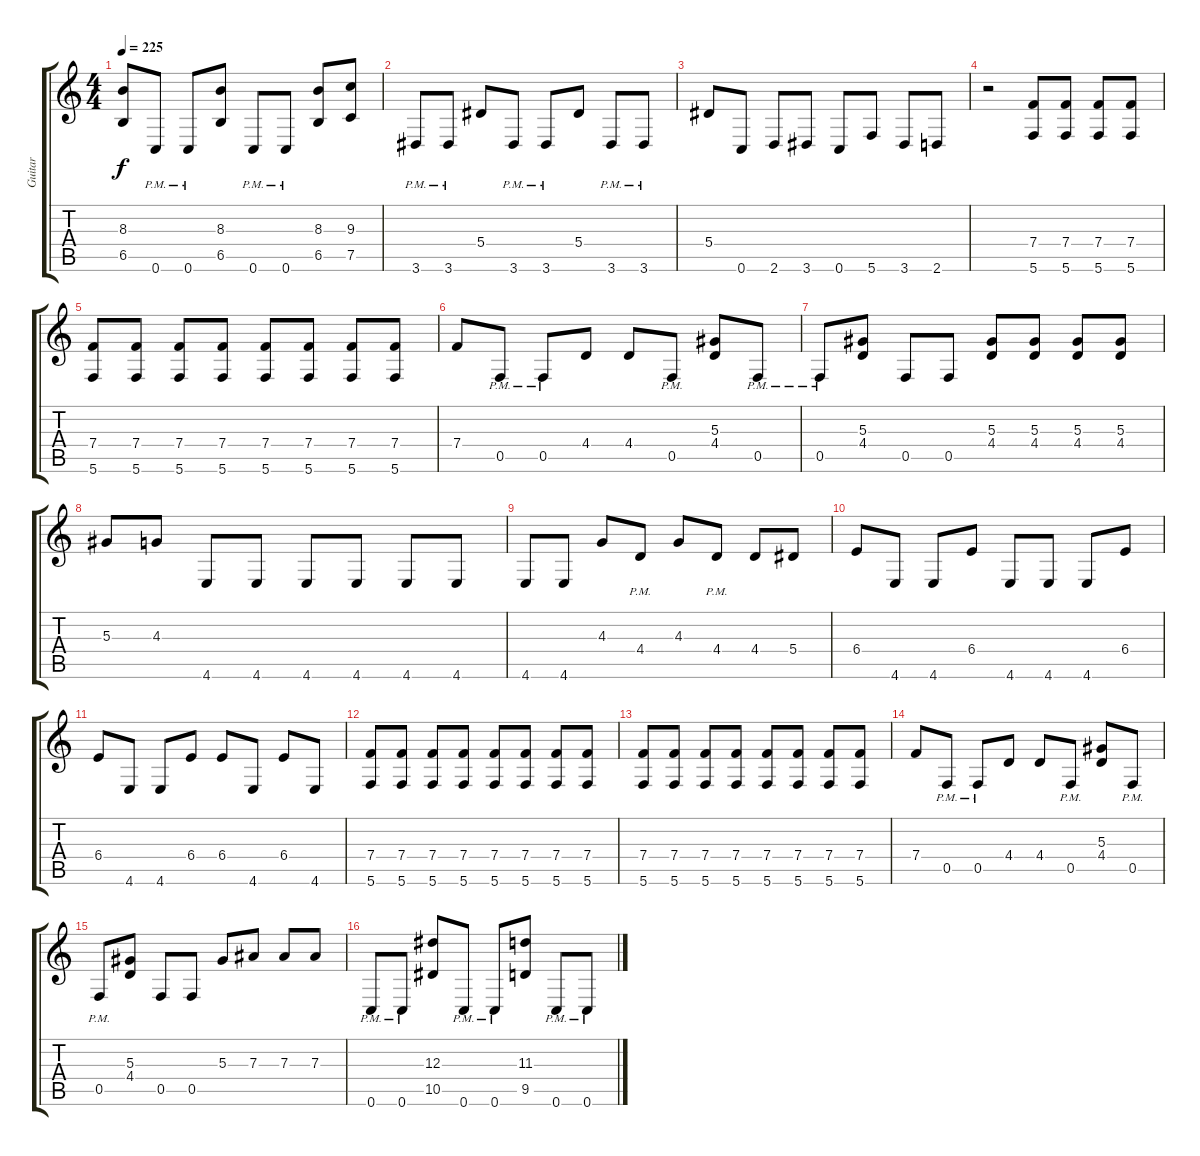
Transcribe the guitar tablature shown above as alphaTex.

\track ("Guitar" "Guitar") {instrument distortionguitar}
\staff {score tabs}
\tuning (C4 G3 Eb3 Bb2 F2 C2) {hide}
\ts (4 4)
\tempo 225
\clef g2
\ks c
(8.3 6.5).8{dy f} 0.6{pm}.8 0.6{pm}.8 (8.3 6.5).8 0.6{pm}.8 0.6{pm}.8 (8.3 6.5).8 (9.3 7.5).8 |
3.6{pm}.8 3.6{pm}.8 5.4.8 3.6{pm}.8 3.6{pm}.8 5.4.8 3.6{pm}.8 3.6{pm}.8 |
5.4.8 0.6.8 2.6.8 3.6.8 0.6.8 5.6.8 3.6.8 2.6.8 |
r.2 (7.4 5.6).8 (7.4 5.6).8 (7.4 5.6).8 (7.4 5.6).8 |
(7.4 5.6).8 (7.4 5.6).8 (7.4 5.6).8 (7.4 5.6).8 (7.4 5.6).8 (7.4 5.6).8 (7.4 5.6).8 (7.4 5.6).8 |
7.4.8 0.5{pm}.8 0.5{pm}.8 4.4.8 4.4.8 0.5{pm}.8 (5.3 4.4).8 0.5{pm}.8 |
0.5{pm}.8 (5.3 4.4).8 0.5.8 0.5.8 (5.3 4.4).8 (5.3 4.4).8 (5.3 4.4).8 (5.3 4.4).8 |
5.3.8 4.3.8 4.6.8 4.6.8 4.6.8 4.6.8 4.6.8 4.6.8 |
4.6.8 4.6.8 4.3.8 4.4{pm}.8 4.3.8 4.4{pm}.8 4.4.8 5.4.8 |
6.4.8 4.6.8 4.6.8 6.4.8 4.6.8 4.6.8 4.6.8 6.4.8 |
6.4.8 4.6.8 4.6.8 6.4.8 6.4.8 4.6.8 6.4.8 4.6.8 |
(7.4 5.6).8 (7.4 5.6).8 (7.4 5.6).8 (7.4 5.6).8 (7.4 5.6).8 (7.4 5.6).8 (7.4 5.6).8 (7.4 5.6).8 |
(7.4 5.6).8 (7.4 5.6).8 (7.4 5.6).8 (7.4 5.6).8 (7.4 5.6).8 (7.4 5.6).8 (7.4 5.6).8 (7.4 5.6).8 |
7.4.8 0.5{pm}.8 0.5{pm}.8 4.4.8 4.4.8 0.5{pm}.8 (5.3 4.4).8 0.5{pm}.8 |
0.5{pm}.8 (5.3 4.4).8 0.5.8 0.5.8 5.3.8 7.3.8 7.3.8 7.3.8 |
0.6{pm}.8 0.6{pm}.8 (12.3 10.5).8 0.6{pm}.8 0.6{pm}.8 (11.3 9.5).8 0.6{pm}.8 0.6{pm}.8
